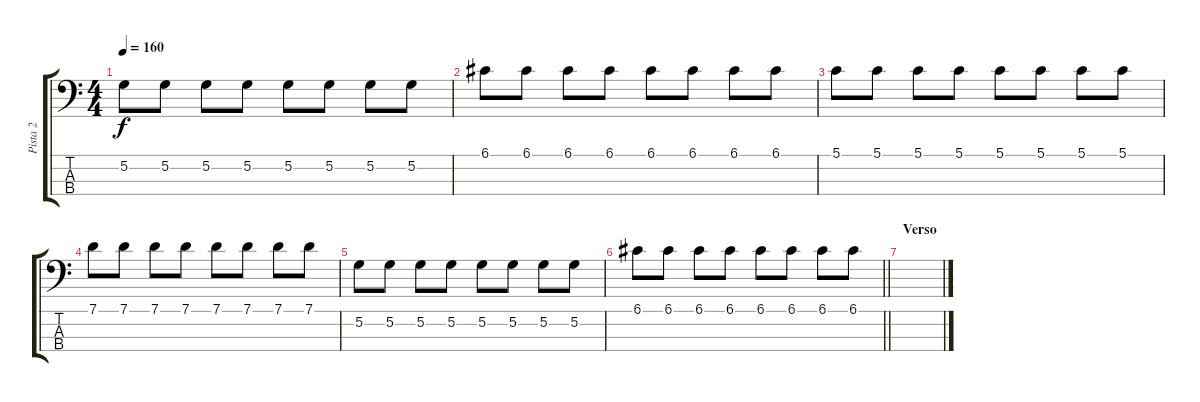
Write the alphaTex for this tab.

\track ("Pista 2" "Pista 2") {instrument electricbassfinger}
\staff {score tabs}
\tuning (G2 D2 A1 E1) {hide}
\ts (4 4)
\tempo 160
\clef f4
\ks c
5.2.8{dy f} 5.2.8 5.2.8 5.2.8 5.2.8 5.2.8 5.2.8 5.2.8 |
6.1.8 6.1.8 6.1.8 6.1.8 6.1.8 6.1.8 6.1.8 6.1.8 |
5.1.8 5.1.8 5.1.8 5.1.8 5.1.8 5.1.8 5.1.8 5.1.8 |
7.1.8 7.1.8 7.1.8 7.1.8 7.1.8 7.1.8 7.1.8 7.1.8 |
5.2.8 5.2.8 5.2.8 5.2.8 5.2.8 5.2.8 5.2.8 5.2.8 |
\barLineRight lightlight
6.1.8 6.1.8 6.1.8 6.1.8 6.1.8 6.1.8 6.1.8 6.1.8 |
\section ("" "Verso")
